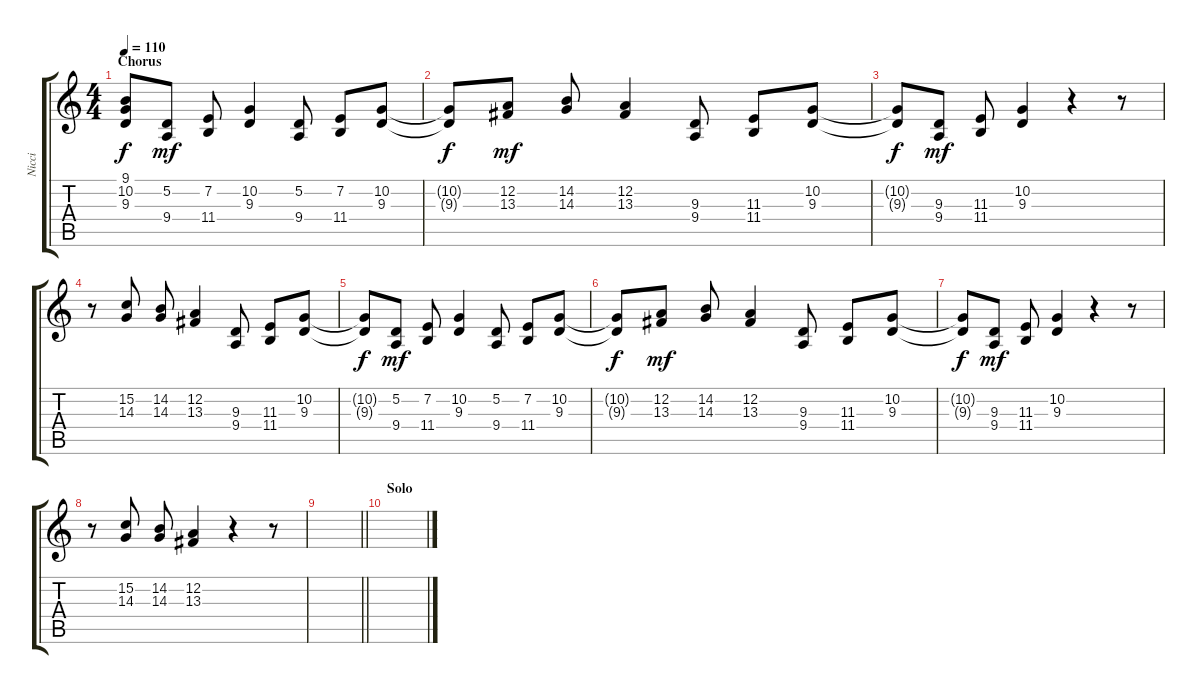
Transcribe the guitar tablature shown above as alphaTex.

\track ("Nicci" "Nicci") {instrument lead2sawtooth}
\staff {score tabs}
\tuning (D4 A3 F3 C3 G2 D2) {hide}
\ts (4 4)
\section ("" "Chorus")
\tempo 110
\clef g2
\ks c
(9.1{t} 10.2{t} 9.3{t}).8{dy f} (5.2 9.4).8{dy mf} (7.2 11.4).8 (10.2 9.3).4 (5.2 9.4).8 (7.2 11.4).8 (10.2 9.3).8 |
(10.2{t} 9.3{t}).8{dy f} (12.2 13.3).8{dy mf} (14.2 14.3).8 (12.2 13.3).4 (9.3 9.4).8 (11.3 11.4).8 (10.2 9.3).8 |
(10.2{t} 9.3{t}).8{dy f} (9.3 9.4).8{dy mf} (11.3 11.4).8 (10.2 9.3).4 r.4 r.8 |
r.8 (15.2 14.3).8 (14.2 14.3).8 (12.2 13.3).4 (9.3 9.4).8 (11.3 11.4).8 (10.2 9.3).8 |
(10.2{t} 9.3{t}).8{dy f} (5.2 9.4).8{dy mf} (7.2 11.4).8 (10.2 9.3).4 (5.2 9.4).8 (7.2 11.4).8 (10.2 9.3).8 |
(10.2{t} 9.3{t}).8{dy f} (12.2 13.3).8{dy mf} (14.2 14.3).8 (12.2 13.3).4 (9.3 9.4).8 (11.3 11.4).8 (10.2 9.3).8 |
(10.2{t} 9.3{t}).8{dy f} (9.3 9.4).8{dy mf} (11.3 11.4).8 (10.2 9.3).4 r.4 r.8 |
r.8 (15.2 14.3).8 (14.2 14.3).8 (12.2 13.3).4 r.4 r.8 |
\barLineRight lightlight
|
\section ("" "Solo")
